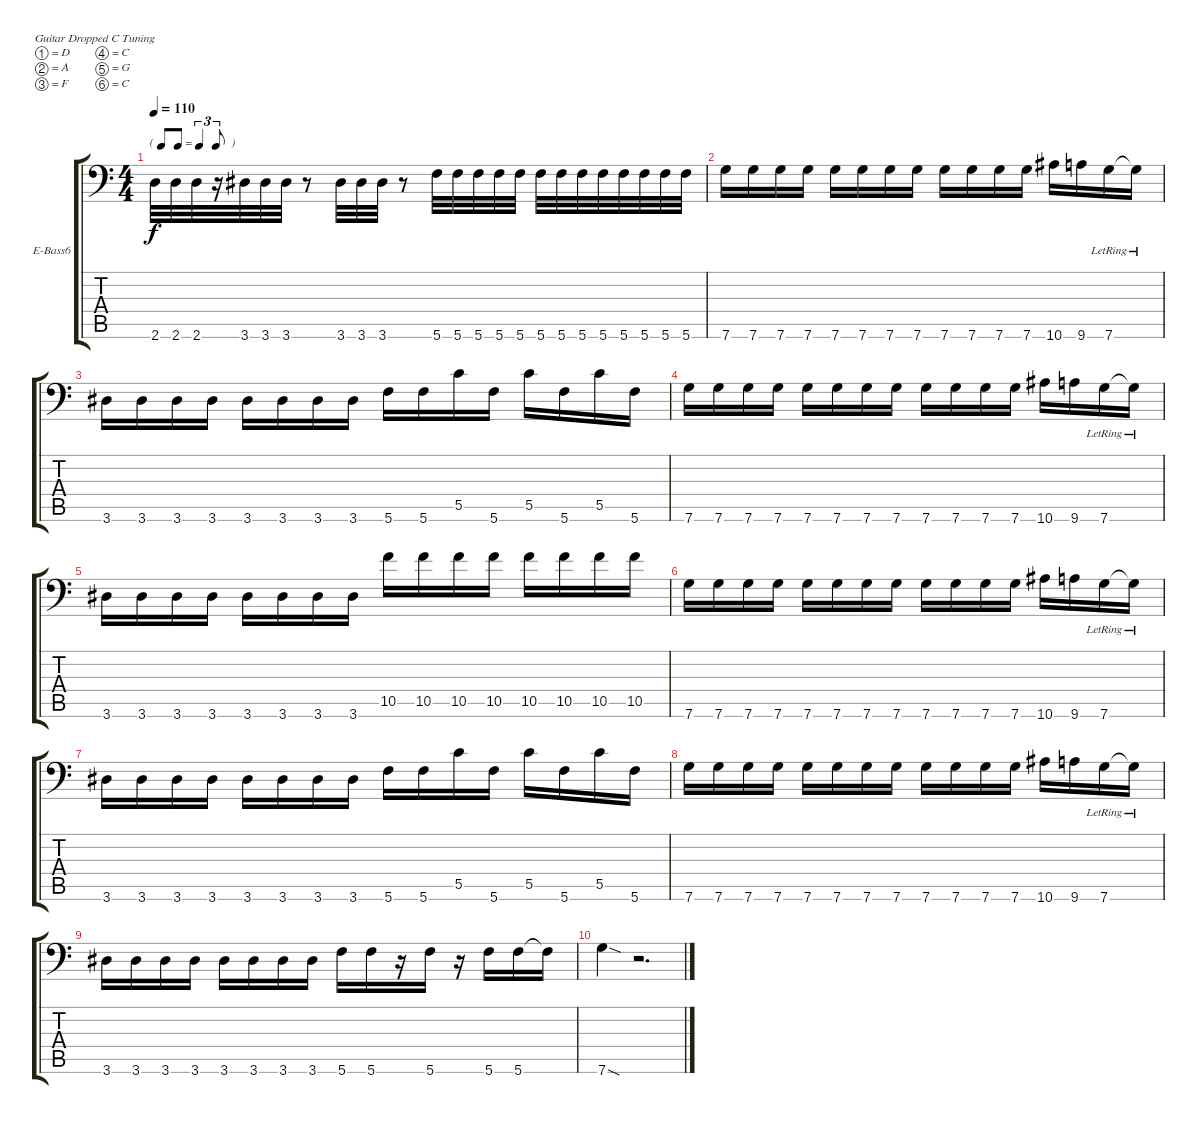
\bracketExtendMode groupsimilarinstruments
\firstSystemTrackNameOrientation horizontal
\otherSystemsTrackNameOrientation horizontal
\track ("Track 3" "E-Bass6") {instrument electricbasspick}
\staff {score tabs}
\tuning (D4 A3 F3 C3 G2 C2)
\ts (4 4)
\tf triplet8th
\tempo 110
\clef f4
\ks c
2.6.32{dy f} 2.6.32 2.6.32 r.16 3.6.32 3.6.32 3.6.32 r.8 3.6.32 3.6.32 3.6.32 r.8 5.6.32 5.6.32 5.6.32 5.6.32 5.6.32 5.6.32 5.6.32 5.6.32 5.6.32 5.6.32 5.6.32 5.6.32 5.6.32 |
7.6.16 7.6.16 7.6.16 7.6.16 7.6.16 7.6.16 7.6.16 7.6.16 7.6.16 7.6.16 7.6.16 7.6.16 10.6.16 9.6.16 7.6{lr}.16 7.6{lr t}.16 |
3.6.16 3.6.16 3.6.16 3.6.16 3.6.16 3.6.16 3.6.16 3.6.16 5.6.16 5.6.16 5.5.16 5.6.16 5.5.16 5.6.16 5.5.16 5.6.16 |
7.6.16 7.6.16 7.6.16 7.6.16 7.6.16 7.6.16 7.6.16 7.6.16 7.6.16 7.6.16 7.6.16 7.6.16 10.6.16 9.6.16 7.6{lr}.16 7.6{lr t}.16 |
3.6.16 3.6.16 3.6.16 3.6.16 3.6.16 3.6.16 3.6.16 3.6.16 10.5.16 10.5.16 10.5.16 10.5.16 10.5.16 10.5.16 10.5.16 10.5.16 |
7.6.16 7.6.16 7.6.16 7.6.16 7.6.16 7.6.16 7.6.16 7.6.16 7.6.16 7.6.16 7.6.16 7.6.16 10.6.16 9.6.16 7.6{lr}.16 7.6{lr t}.16 |
3.6.16 3.6.16 3.6.16 3.6.16 3.6.16 3.6.16 3.6.16 3.6.16 5.6.16 5.6.16 5.5.16 5.6.16 5.5.16 5.6.16 5.5.16 5.6.16 |
7.6.16 7.6.16 7.6.16 7.6.16 7.6.16 7.6.16 7.6.16 7.6.16 7.6.16 7.6.16 7.6.16 7.6.16 10.6.16 9.6.16 7.6{lr}.16 7.6{lr t}.16 |
3.6.16 3.6.16 3.6.16 3.6.16 3.6.16 3.6.16 3.6.16 3.6.16 5.6.16 5.6.16 r.16 5.6.16 r.16 5.6.16 5.6.16 5.6{t}.16 |
7.6{sod}.4 r.2{d}
